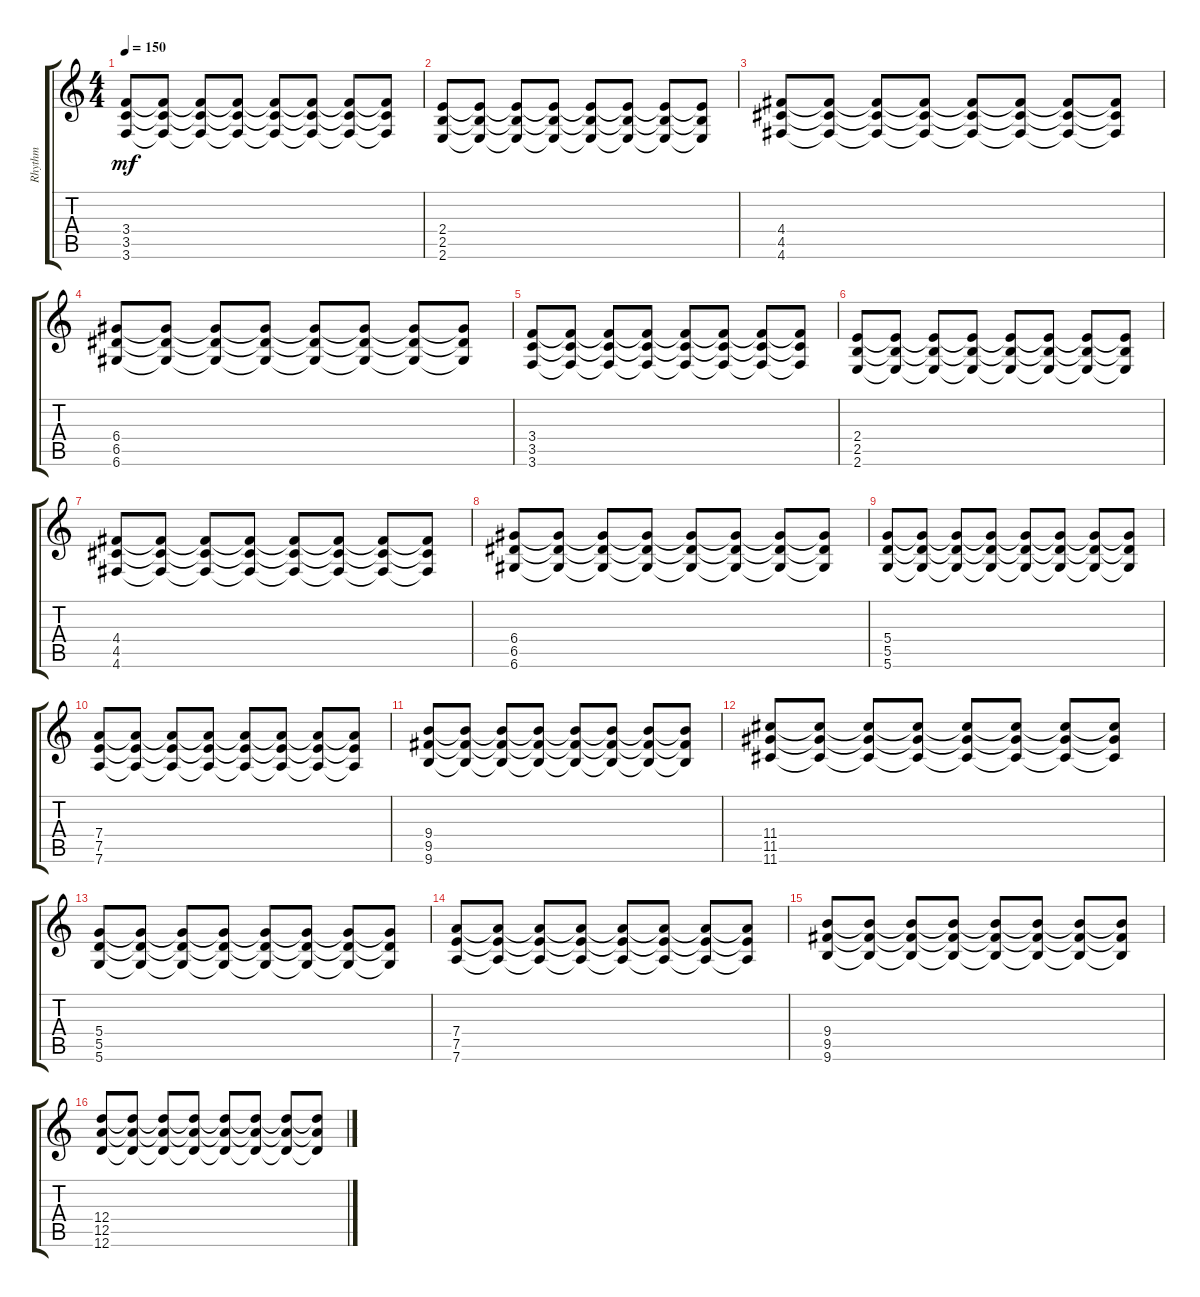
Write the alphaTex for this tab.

\track ("Rhythm" "Rhythm") {instrument distortionguitar}
\staff {score tabs}
\tuning (E4 B3 G3 D3 A2 D2) {hide}
\ts (4 4)
\tempo 150
\clef g2
\ks c
(3.4 3.5 3.6).8{dy mf} (3.4{t} 3.5{t} 3.6{t}).8 (3.4{t} 3.5{t} 3.6{t}).8 (3.4{t} 3.5{t} 3.6{t}).8 (3.4{t} 3.5{t} 3.6{t}).8 (3.4{t} 3.5{t} 3.6{t}).8 (3.4{t} 3.5{t} 3.6{t}).8 (3.4{t} 3.5{t} 3.6{t}).8 |
(2.4 2.5 2.6).8 (2.4{t} 2.5{t} 2.6{t}).8 (2.4{t} 2.5{t} 2.6{t}).8 (2.4{t} 2.5{t} 2.6{t}).8 (2.4{t} 2.5{t} 2.6{t}).8 (2.4{t} 2.5{t} 2.6{t}).8 (2.4{t} 2.5{t} 2.6{t}).8 (2.4{t} 2.5{t} 2.6{t}).8 |
(4.4 4.5 4.6).8 (4.4{t} 4.5{t} 4.6{t}).8 (4.4{t} 4.5{t} 4.6{t}).8 (4.4{t} 4.5{t} 4.6{t}).8 (4.4{t} 4.5{t} 4.6{t}).8 (4.4{t} 4.5{t} 4.6{t}).8 (4.4{t} 4.5{t} 4.6{t}).8 (4.4{t} 4.5{t} 4.6{t}).8 |
(6.4 6.5 6.6).8 (6.4{t} 6.5{t} 6.6{t}).8 (6.4{t} 6.5{t} 6.6{t}).8 (6.4{t} 6.5{t} 6.6{t}).8 (6.4{t} 6.5{t} 6.6{t}).8 (6.4{t} 6.5{t} 6.6{t}).8 (6.4{t} 6.5{t} 6.6{t}).8 (6.4{t} 6.5{t} 6.6{t}).8 |
(3.4 3.5 3.6).8 (3.4{t} 3.5{t} 3.6{t}).8 (3.4{t} 3.5{t} 3.6{t}).8 (3.4{t} 3.5{t} 3.6{t}).8 (3.4{t} 3.5{t} 3.6{t}).8 (3.4{t} 3.5{t} 3.6{t}).8 (3.4{t} 3.5{t} 3.6{t}).8 (3.4{t} 3.5{t} 3.6{t}).8 |
(2.4 2.5 2.6).8 (2.4{t} 2.5{t} 2.6{t}).8 (2.4{t} 2.5{t} 2.6{t}).8 (2.4{t} 2.5{t} 2.6{t}).8 (2.4{t} 2.5{t} 2.6{t}).8 (2.4{t} 2.5{t} 2.6{t}).8 (2.4{t} 2.5{t} 2.6{t}).8 (2.4{t} 2.5{t} 2.6{t}).8 |
(4.4 4.5 4.6).8 (4.4{t} 4.5{t} 4.6{t}).8 (4.4{t} 4.5{t} 4.6{t}).8 (4.4{t} 4.5{t} 4.6{t}).8 (4.4{t} 4.5{t} 4.6{t}).8 (4.4{t} 4.5{t} 4.6{t}).8 (4.4{t} 4.5{t} 4.6{t}).8 (4.4{t} 4.5{t} 4.6{t}).8 |
(6.4 6.5 6.6).8 (6.4{t} 6.5{t} 6.6{t}).8 (6.4{t} 6.5{t} 6.6{t}).8 (6.4{t} 6.5{t} 6.6{t}).8 (6.4{t} 6.5{t} 6.6{t}).8 (6.4{t} 6.5{t} 6.6{t}).8 (6.4{t} 6.5{t} 6.6{t}).8 (6.4{t} 6.5{t} 6.6{t}).8 |
(5.4 5.5 5.6).8 (5.4{t} 5.5{t} 5.6{t}).8 (5.4{t} 5.5{t} 5.6{t}).8 (5.4{t} 5.5{t} 5.6{t}).8 (5.4{t} 5.5{t} 5.6{t}).8 (5.4{t} 5.5{t} 5.6{t}).8 (5.4{t} 5.5{t} 5.6{t}).8 (5.4{t} 5.5{t} 5.6{t}).8 |
(7.4 7.5 7.6).8 (7.4{t} 7.5{t} 7.6{t}).8 (7.4{t} 7.5{t} 7.6{t}).8 (7.4{t} 7.5{t} 7.6{t}).8 (7.4{t} 7.5{t} 7.6{t}).8 (7.4{t} 7.5{t} 7.6{t}).8 (7.4{t} 7.5{t} 7.6{t}).8 (7.4{t} 7.5{t} 7.6{t}).8 |
(9.4 9.5 9.6).8 (9.4{t} 9.5{t} 9.6{t}).8 (9.4{t} 9.5{t} 9.6{t}).8 (9.4{t} 9.5{t} 9.6{t}).8 (9.4{t} 9.5{t} 9.6{t}).8 (9.4{t} 9.5{t} 9.6{t}).8 (9.4{t} 9.5{t} 9.6{t}).8 (9.4{t} 9.5{t} 9.6{t}).8 |
(11.4 11.5 11.6).8 (11.4{t} 11.5{t} 11.6{t}).8 (11.4{t} 11.5{t} 11.6{t}).8 (11.4{t} 11.5{t} 11.6{t}).8 (11.4{t} 11.5{t} 11.6{t}).8 (11.4{t} 11.5{t} 11.6{t}).8 (11.4{t} 11.5{t} 11.6{t}).8 (11.4{t} 11.5{t} 11.6{t}).8 |
(5.4 5.5 5.6).8 (5.4{t} 5.5{t} 5.6{t}).8 (5.4{t} 5.5{t} 5.6{t}).8 (5.4{t} 5.5{t} 5.6{t}).8 (5.4{t} 5.5{t} 5.6{t}).8 (5.4{t} 5.5{t} 5.6{t}).8 (5.4{t} 5.5{t} 5.6{t}).8 (5.4{t} 5.5{t} 5.6{t}).8 |
(7.4 7.5 7.6).8 (7.4{t} 7.5{t} 7.6{t}).8 (7.4{t} 7.5{t} 7.6{t}).8 (7.4{t} 7.5{t} 7.6{t}).8 (7.4{t} 7.5{t} 7.6{t}).8 (7.4{t} 7.5{t} 7.6{t}).8 (7.4{t} 7.5{t} 7.6{t}).8 (7.4{t} 7.5{t} 7.6{t}).8 |
(9.4 9.5 9.6).8 (9.4{t} 9.5{t} 9.6{t}).8 (9.4{t} 9.5{t} 9.6{t}).8 (9.4{t} 9.5{t} 9.6{t}).8 (9.4{t} 9.5{t} 9.6{t}).8 (9.4{t} 9.5{t} 9.6{t}).8 (9.4{t} 9.5{t} 9.6{t}).8 (9.4{t} 9.5{t} 9.6{t}).8 |
(12.4 12.5 12.6).8 (12.4{t} 12.5{t} 12.6{t}).8 (12.4{t} 12.5{t} 12.6{t}).8 (12.4{t} 12.5{t} 12.6{t}).8 (12.4{t} 12.5{t} 12.6{t}).8 (12.4{t} 12.5{t} 12.6{t}).8 (12.4{t} 12.5{t} 12.6{t}).8 (12.4{t} 12.5{t} 12.6{t}).8
